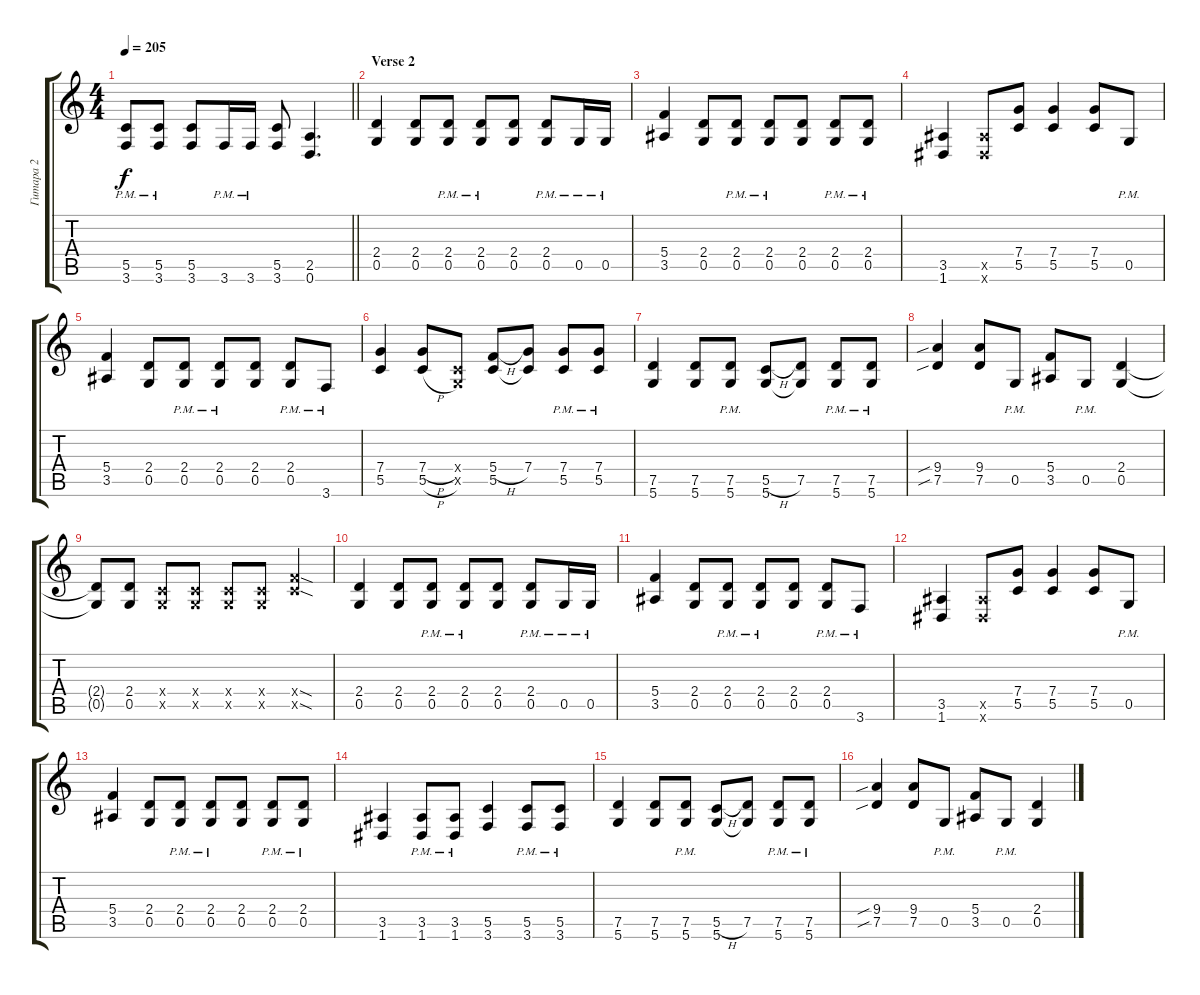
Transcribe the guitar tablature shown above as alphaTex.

\track ("Гитара 2" "Гитара 2") {instrument distortionguitar}
\staff {score tabs}
\tuning (D4 A3 F3 C3 G2 D2) {hide}
\ts (4 4)
\tempo 205
\clef g2
\barLineRight lightlight
\ks aminor
(5.5{pm} 3.6{pm}).8{dy f} (5.5{pm} 3.6{pm}).8 (5.5 3.6).8 3.6{pm}.16 3.6{pm}.16 (5.5 3.6).8 (2.5 0.6).4{d} |
\section ("" "Verse 2")
(2.4 0.5).4 (2.4 0.5).8 (2.4{pm} 0.5{pm}).8 (2.4{pm} 0.5{pm}).8 (2.4 0.5).8 (2.4{pm} 0.5{pm}).8 0.5{pm}.16 0.5{pm}.16 |
(5.4 3.5).4 (2.4 0.5).8 (2.4{pm} 0.5{pm}).8 (2.4{pm} 0.5{pm}).8 (2.4 0.5).8 (2.4{pm} 0.5{pm}).8 (2.4{pm} 0.5{pm}).8 |
(3.5 1.6).4 (3.5{x} 1.6{x}).8 (7.4 5.5).8 (7.4 5.5).4 (7.4 5.5).8 0.5{pm}.8 |
(5.4 3.5).4 (2.4 0.5).8 (2.4{pm} 0.5{pm}).8 (2.4{pm} 0.5{pm}).8 (2.4 0.5).8 (2.4{pm} 0.5{pm}).8 3.6{pm}.8 |
(7.4 5.5).4 (7.4{h} 5.5{h}).8 (0.4{x} 0.5{x}).8 (5.4{h} 5.5).8 (7.4 5.5{t}).8 (7.4{pm} 5.5{pm}).8 (7.4{pm} 5.5{pm}).8 |
(7.5 5.6).4 (7.5 5.6).8 (7.5{pm} 5.6{pm}).8 (5.5{h} 5.6).8 (7.5 5.6{t}).8 (7.5{pm} 5.6{pm}).8 (7.5{pm} 5.6{pm}).8 |
(9.4{sib} 7.5{sib}).4 (9.4 7.5).8 0.5{pm}.8 (5.4 3.5).8 0.5{pm}.8 (2.4 0.5).4 |
(2.4{t} 0.5{t}).8 (2.4 0.5).8 (0.4{x} 0.5{x}).8 (0.4{x} 0.5{x}).8 (0.4{x} 0.5{x}).8 (0.4{x} 0.5{x}).8 (5.4{sod x} 5.5{sod x}).4 |
(2.4 0.5).4 (2.4 0.5).8 (2.4{pm} 0.5{pm}).8 (2.4{pm} 0.5{pm}).8 (2.4 0.5).8 (2.4{pm} 0.5{pm}).8 0.5{pm}.16 0.5{pm}.16 |
(5.4 3.5).4 (2.4 0.5).8 (2.4{pm} 0.5{pm}).8 (2.4{pm} 0.5{pm}).8 (2.4 0.5).8 (2.4{pm} 0.5{pm}).8 3.6{pm}.8 |
(3.5 1.6).4 (3.5{x} 1.6{x}).8 (7.4 5.5).8 (7.4 5.5).4 (7.4 5.5).8 0.5{pm}.8 |
(5.4 3.5).4 (2.4 0.5).8 (2.4{pm} 0.5{pm}).8 (2.4{pm} 0.5{pm}).8 (2.4 0.5).8 (2.4{pm} 0.5{pm}).8 (2.4{pm} 0.5{pm}).8 |
(3.5 1.6).4 (3.5{pm} 1.6{pm}).8 (3.5{pm} 1.6{pm}).8 (5.5 3.6).4 (5.5{pm} 3.6{pm}).8 (5.5{pm} 3.6{pm}).8 |
(7.5 5.6).4 (7.5 5.6).8 (7.5{pm} 5.6{pm}).8 (5.5{h} 5.6).8 (7.5 5.6{t}).8 (7.5{pm} 5.6{pm}).8 (7.5{pm} 5.6{pm}).8 |
(9.4{sib} 7.5{sib}).4 (9.4 7.5).8 0.5{pm}.8 (5.4 3.5).8 0.5{pm}.8 (2.4 0.5).4
